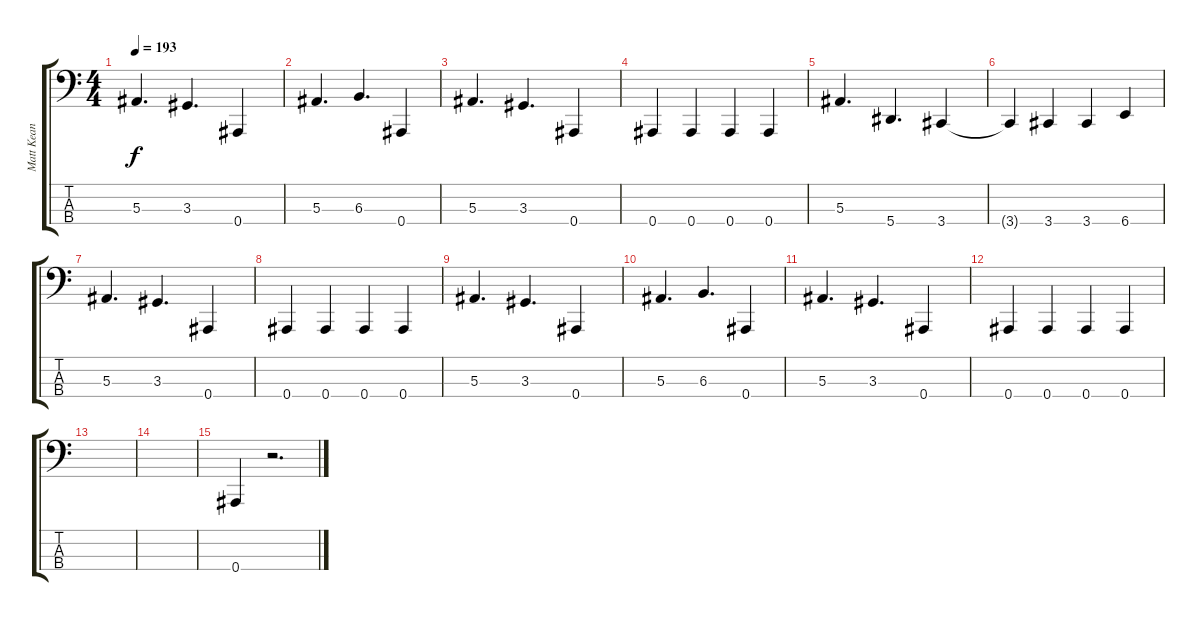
\track ("Matt Kean" "Matt Kean") {instrument electricbassfinger}
\staff {score tabs}
\tuning (Eb2 Bb1 F1 Bb0) {hide}
\ts (4 4)
\tempo 193
\clef f4
\ks c
5.3.4{d dy f} 3.3.4{d} 0.4.4 |
5.3.4{d} 6.3.4{d} 0.4.4 |
5.3.4{d} 3.3.4{d} 0.4.4 |
0.4.4 0.4.4 0.4.4 0.4.4 |
5.3.4{d} 5.4.4{d} 3.4.4 |
3.4{t}.4 3.4.4 3.4.4 6.4.4 |
5.3.4{d} 3.3.4{d} 0.4.4 |
0.4.4 0.4.4 0.4.4 0.4.4 |
5.3.4{d} 3.3.4{d} 0.4.4 |
5.3.4{d} 6.3.4{d} 0.4.4 |
5.3.4{d} 3.3.4{d} 0.4.4 |
0.4.4 0.4.4 0.4.4 0.4.4 |
|
|
0.4.4 r.2{d}
